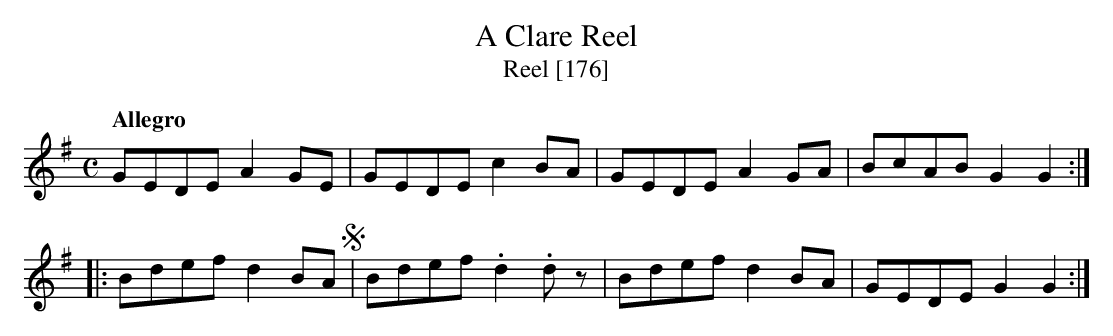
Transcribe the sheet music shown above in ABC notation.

X:1
T: A Clare Reel
T:Reel [176]
M:C
L:1/8
Q:"Allegro"
K:G
GEDE A2 GE|GEDE c2 BA|GEDE A2 GA|BcAB G2G2:|
|:Bdef d2 BAS|Bdef .d2.dz|Bdef d2 BA|GEDE G2G2:|
